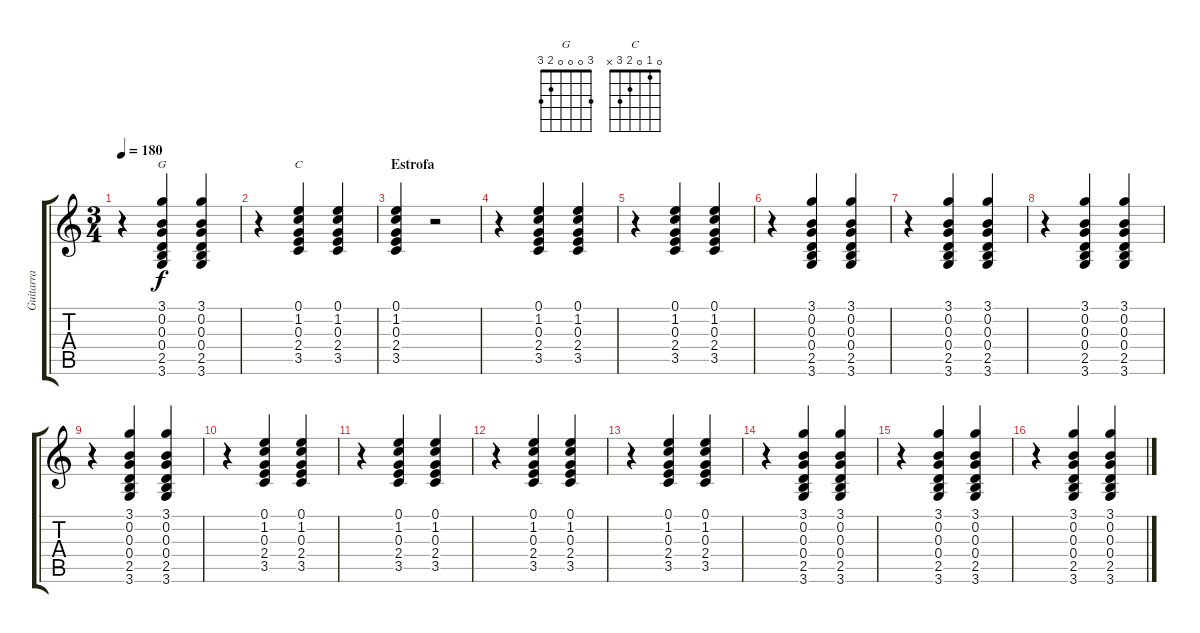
\track ("Guitarra" "Guitarra") {instrument distortionguitar}
\staff {score tabs}
\tuning (E4 B3 G3 D3 A2 E2) {hide}
\chord ("G" 3 0 0 0 2 3)
\chord ("C" 0 1 0 2 3 x)
\ts (3 4)
\tempo 180
\clef g2
\ks c
r.4{dy f} (3.1 0.2 0.3 0.4 2.5 3.6).4{ch "G"} (3.1 0.2 0.3 0.4 2.5 3.6).4 |
r.4 (0.1 1.2 0.3 2.4 3.5).4{ch "C"} (0.1 1.2 0.3 2.4 3.5).4 |
\section ("" "Estrofa")
(0.1 1.2 0.3 2.4 3.5).4 r.2 |
r.4 (0.1 1.2 0.3 2.4 3.5).4 (0.1 1.2 0.3 2.4 3.5).4 |
r.4 (0.1 1.2 0.3 2.4 3.5).4 (0.1 1.2 0.3 2.4 3.5).4 |
r.4 (3.1 0.2 0.3 0.4 2.5 3.6).4 (3.1 0.2 0.3 0.4 2.5 3.6).4 |
r.4 (3.1 0.2 0.3 0.4 2.5 3.6).4 (3.1 0.2 0.3 0.4 2.5 3.6).4 |
r.4 (3.1 0.2 0.3 0.4 2.5 3.6).4 (3.1 0.2 0.3 0.4 2.5 3.6).4 |
r.4 (3.1 0.2 0.3 0.4 2.5 3.6).4 (3.1 0.2 0.3 0.4 2.5 3.6).4 |
r.4 (0.1 1.2 0.3 2.4 3.5).4 (0.1 1.2 0.3 2.4 3.5).4 |
r.4 (0.1 1.2 0.3 2.4 3.5).4 (0.1 1.2 0.3 2.4 3.5).4 |
r.4 (0.1 1.2 0.3 2.4 3.5).4 (0.1 1.2 0.3 2.4 3.5).4 |
r.4 (0.1 1.2 0.3 2.4 3.5).4 (0.1 1.2 0.3 2.4 3.5).4 |
r.4 (3.1 0.2 0.3 0.4 2.5 3.6).4 (3.1 0.2 0.3 0.4 2.5 3.6).4 |
r.4 (3.1 0.2 0.3 0.4 2.5 3.6).4 (3.1 0.2 0.3 0.4 2.5 3.6).4 |
r.4 (3.1 0.2 0.3 0.4 2.5 3.6).4 (3.1 0.2 0.3 0.4 2.5 3.6).4
